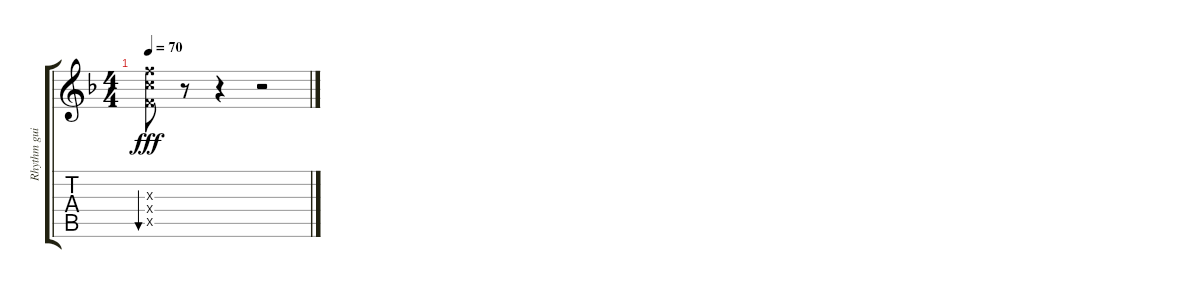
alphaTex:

\track ("Rhythm guitar" "Rhythm gui") {instrument electricguitarclean}
\staff {score tabs}
\tuning (E4 B3 G3 D3 A2 E2) {hide}
\ts (4 4)
\tempo 70
\clef g2
\ks f
(10.3{x} 10.4{x} 8.5{x}).8{bu 120 dy fff} r.8 r.4 r.2
